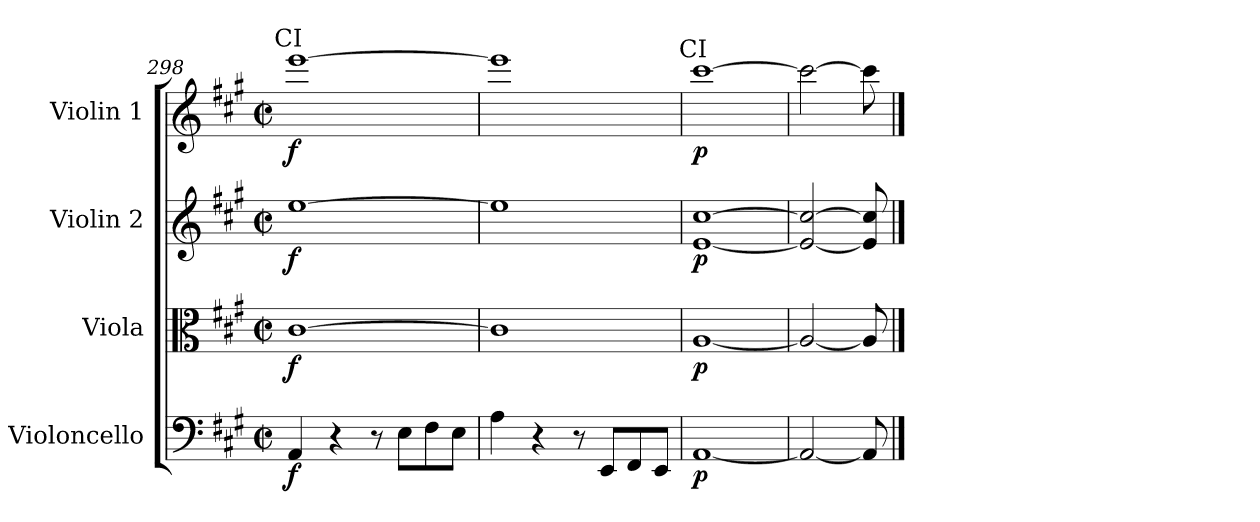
**kern	**dynam	**kern	**dynam	**kern	**dynam	**kern	**dynam
*part4	*part4	*part3	*part3	*part2	*part2	*part1	*part1
*staff4	*staff4	*staff3	*staff3	*staff2	*staff2	*staff1	*staff1
*I"Violoncello	*	*I"Viola	*	*I"Violin 2	*	*I"Violin 1	*
*I'Vc	*	*I'Vla	*	*I'Vln	*	*I'Vln	*
*clefF4	*	*clefC3	*	*clefG2	*	*clefG2	*
*k[f#c#g#]	*	*k[f#c#g#]	*	*k[f#c#g#]	*	*k[f#c#g#]	*
*A:	*	*A:	*	*A:	*	*A:	*
*M2/2	*	*M2/2	*	*M2/2	*	*M2/2	*
*met(c|)	*	*met(c|)	*	*met(c|)	*	*met(c|)	*
=298	=298	=298	=298	=298	=298	=298	=298
!	!	!	!	!	!	!LO:TX:a:cj:t=CI	!
!	!LO:DY:b	!	!LO:DY:b	!	!LO:DY:b	!	!LO:DY:b
4AA/	f	[1c#	f	[1ee	f	[1eee	f
4r	.	.	.	.	.	.	.
8r	.	.	.	.	.	.	.
8E\L	.	.	.	.	.	.	.
8F#\	.	.	.	.	.	.	.
8E\J	.	.	.	.	.	.	.
=299	=299	=299	=299	=299	=299	=299	=299
4A\	.	1c#]	.	1ee]	.	1eee]	.
4r	.	.	.	.	.	.	.
8r	.	.	.	.	.	.	.
8EE/L	.	.	.	.	.	.	.
8FF#/	.	.	.	.	.	.	.
8EE/J	.	.	.	.	.	.	.
=300	=300	=300	=300	=300	=300	=300	=300
!	!	!	!	!	!	!LO:TX:a:cj:t=CI	!
!	!LO:DY:b	!	!LO:DY:b	!	!LO:DY:b	!	!LO:DY:b
[1AA	p	[1A	p	[1e [1cc#	p	[1ccc#	p
!!LO:LB:g=z
=301	=301	=301	=301	=301	=301	=301	=301
2AA/_	.	2A/_	.	2e/_ 2cc#/_	.	2ccc#\_	.
8AA/]	.	8A/]	.	8e/] 8cc#/]	.	8ccc#\]	.
==	==	==	==	==	==	==	==
*-	*-	*-	*-	*-	*-	*-	*-
